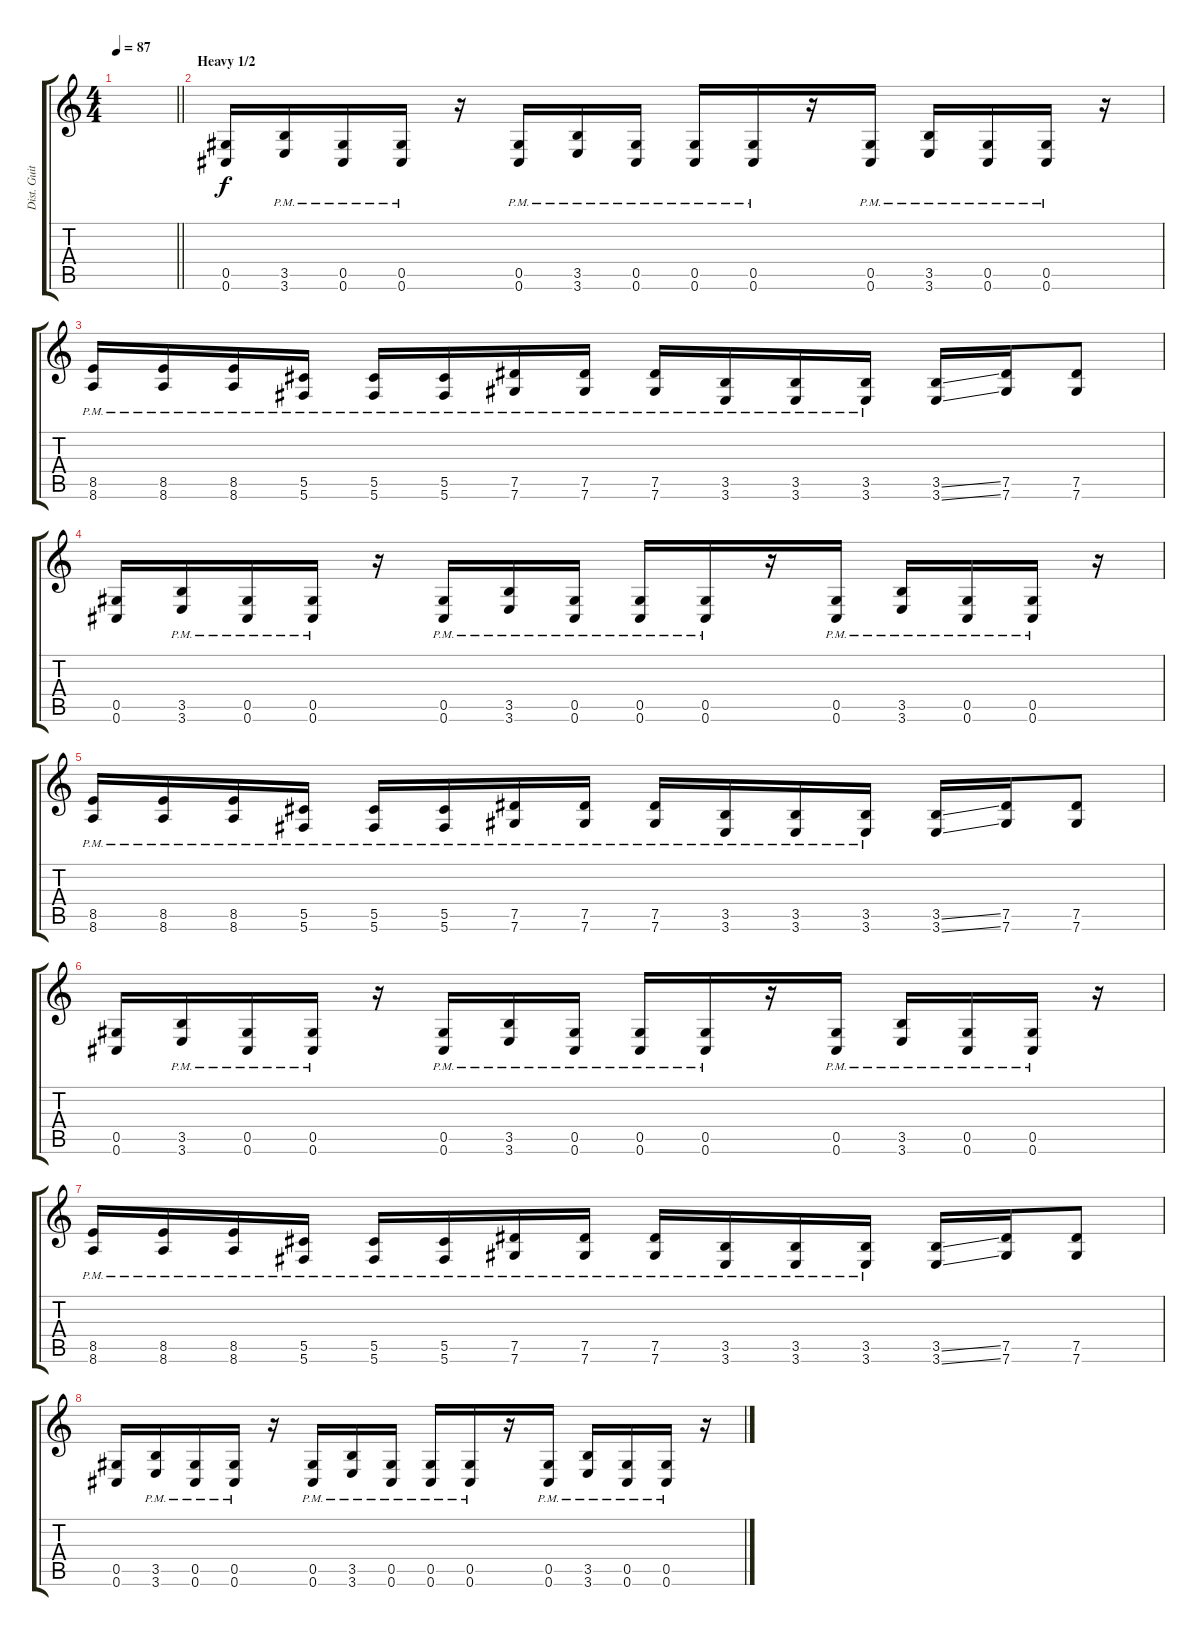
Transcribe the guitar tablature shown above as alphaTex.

\track ("Dist. Guitar" "Dist. Guit") {instrument overdrivenguitar}
\staff {score tabs}
\tuning (Eb4 Bb3 Gb3 Db3 Ab2 Db2) {hide}
\ts (4 4)
\tempo 87
\clef g2
\barLineRight lightlight
\ks c
|
\section ("" "Heavy 1/2")
(0.5 0.6).16 (3.5{pm} 3.6{pm}).16 (0.5{pm} 0.6{pm}).16 (0.5{pm} 0.6{pm}).16 r.16 (0.5{pm} 0.6{pm}).16 (3.5{pm} 3.6{pm}).16 (0.5{pm} 0.6{pm}).16 (0.5{pm} 0.6{pm}).16 (0.5{pm} 0.6{pm}).16 r.16 (0.5{pm} 0.6{pm}).16 (3.5{pm} 3.6{pm}).16 (0.5{pm} 0.6{pm}).16 (0.5{pm} 0.6{pm}).16 r.16 |
(8.5{pm} 8.6{pm}).16 (8.5{pm} 8.6{pm}).16 (8.5{pm} 8.6{pm}).16 (5.5{pm} 5.6{pm}).16 (5.5{pm} 5.6{pm}).16 (5.5{pm} 5.6{pm}).16 (7.5{pm} 7.6{pm}).16 (7.5{pm} 7.6{pm}).16 (7.5{pm} 7.6{pm}).16 (3.5{pm} 3.6{pm}).16 (3.5{pm} 3.6{pm}).16 (3.5{pm} 3.6{pm}).16 (3.5{ss} 3.6{ss}).16 (7.5 7.6).16 (7.5 7.6).8 |
(0.5 0.6).16 (3.5{pm} 3.6{pm}).16 (0.5{pm} 0.6{pm}).16 (0.5{pm} 0.6{pm}).16 r.16 (0.5{pm} 0.6{pm}).16 (3.5{pm} 3.6{pm}).16 (0.5{pm} 0.6{pm}).16 (0.5{pm} 0.6{pm}).16 (0.5{pm} 0.6{pm}).16 r.16 (0.5{pm} 0.6{pm}).16 (3.5{pm} 3.6{pm}).16 (0.5{pm} 0.6{pm}).16 (0.5{pm} 0.6{pm}).16 r.16 |
(8.5{pm} 8.6{pm}).16 (8.5{pm} 8.6{pm}).16 (8.5{pm} 8.6{pm}).16 (5.5{pm} 5.6{pm}).16 (5.5{pm} 5.6{pm}).16 (5.5{pm} 5.6{pm}).16 (7.5{pm} 7.6{pm}).16 (7.5{pm} 7.6{pm}).16 (7.5{pm} 7.6{pm}).16 (3.5{pm} 3.6{pm}).16 (3.5{pm} 3.6{pm}).16 (3.5{pm} 3.6{pm}).16 (3.5{ss} 3.6{ss}).16 (7.5 7.6).16 (7.5 7.6).8 |
(0.5 0.6).16 (3.5{pm} 3.6{pm}).16 (0.5{pm} 0.6{pm}).16 (0.5{pm} 0.6{pm}).16 r.16 (0.5{pm} 0.6{pm}).16 (3.5{pm} 3.6{pm}).16 (0.5{pm} 0.6{pm}).16 (0.5{pm} 0.6{pm}).16 (0.5{pm} 0.6{pm}).16 r.16 (0.5{pm} 0.6{pm}).16 (3.5{pm} 3.6{pm}).16 (0.5{pm} 0.6{pm}).16 (0.5{pm} 0.6{pm}).16 r.16 |
(8.5{pm} 8.6{pm}).16 (8.5{pm} 8.6{pm}).16 (8.5{pm} 8.6{pm}).16 (5.5{pm} 5.6{pm}).16 (5.5{pm} 5.6{pm}).16 (5.5{pm} 5.6{pm}).16 (7.5{pm} 7.6{pm}).16 (7.5{pm} 7.6{pm}).16 (7.5{pm} 7.6{pm}).16 (3.5{pm} 3.6{pm}).16 (3.5{pm} 3.6{pm}).16 (3.5{pm} 3.6{pm}).16 (3.5{ss} 3.6{ss}).16 (7.5 7.6).16 (7.5 7.6).8 |
(0.5 0.6).16 (3.5{pm} 3.6{pm}).16 (0.5{pm} 0.6{pm}).16 (0.5{pm} 0.6{pm}).16 r.16 (0.5{pm} 0.6{pm}).16 (3.5{pm} 3.6{pm}).16 (0.5{pm} 0.6{pm}).16 (0.5{pm} 0.6{pm}).16 (0.5{pm} 0.6{pm}).16 r.16 (0.5{pm} 0.6{pm}).16 (3.5{pm} 3.6{pm}).16 (0.5{pm} 0.6{pm}).16 (0.5{pm} 0.6{pm}).16 r.16
